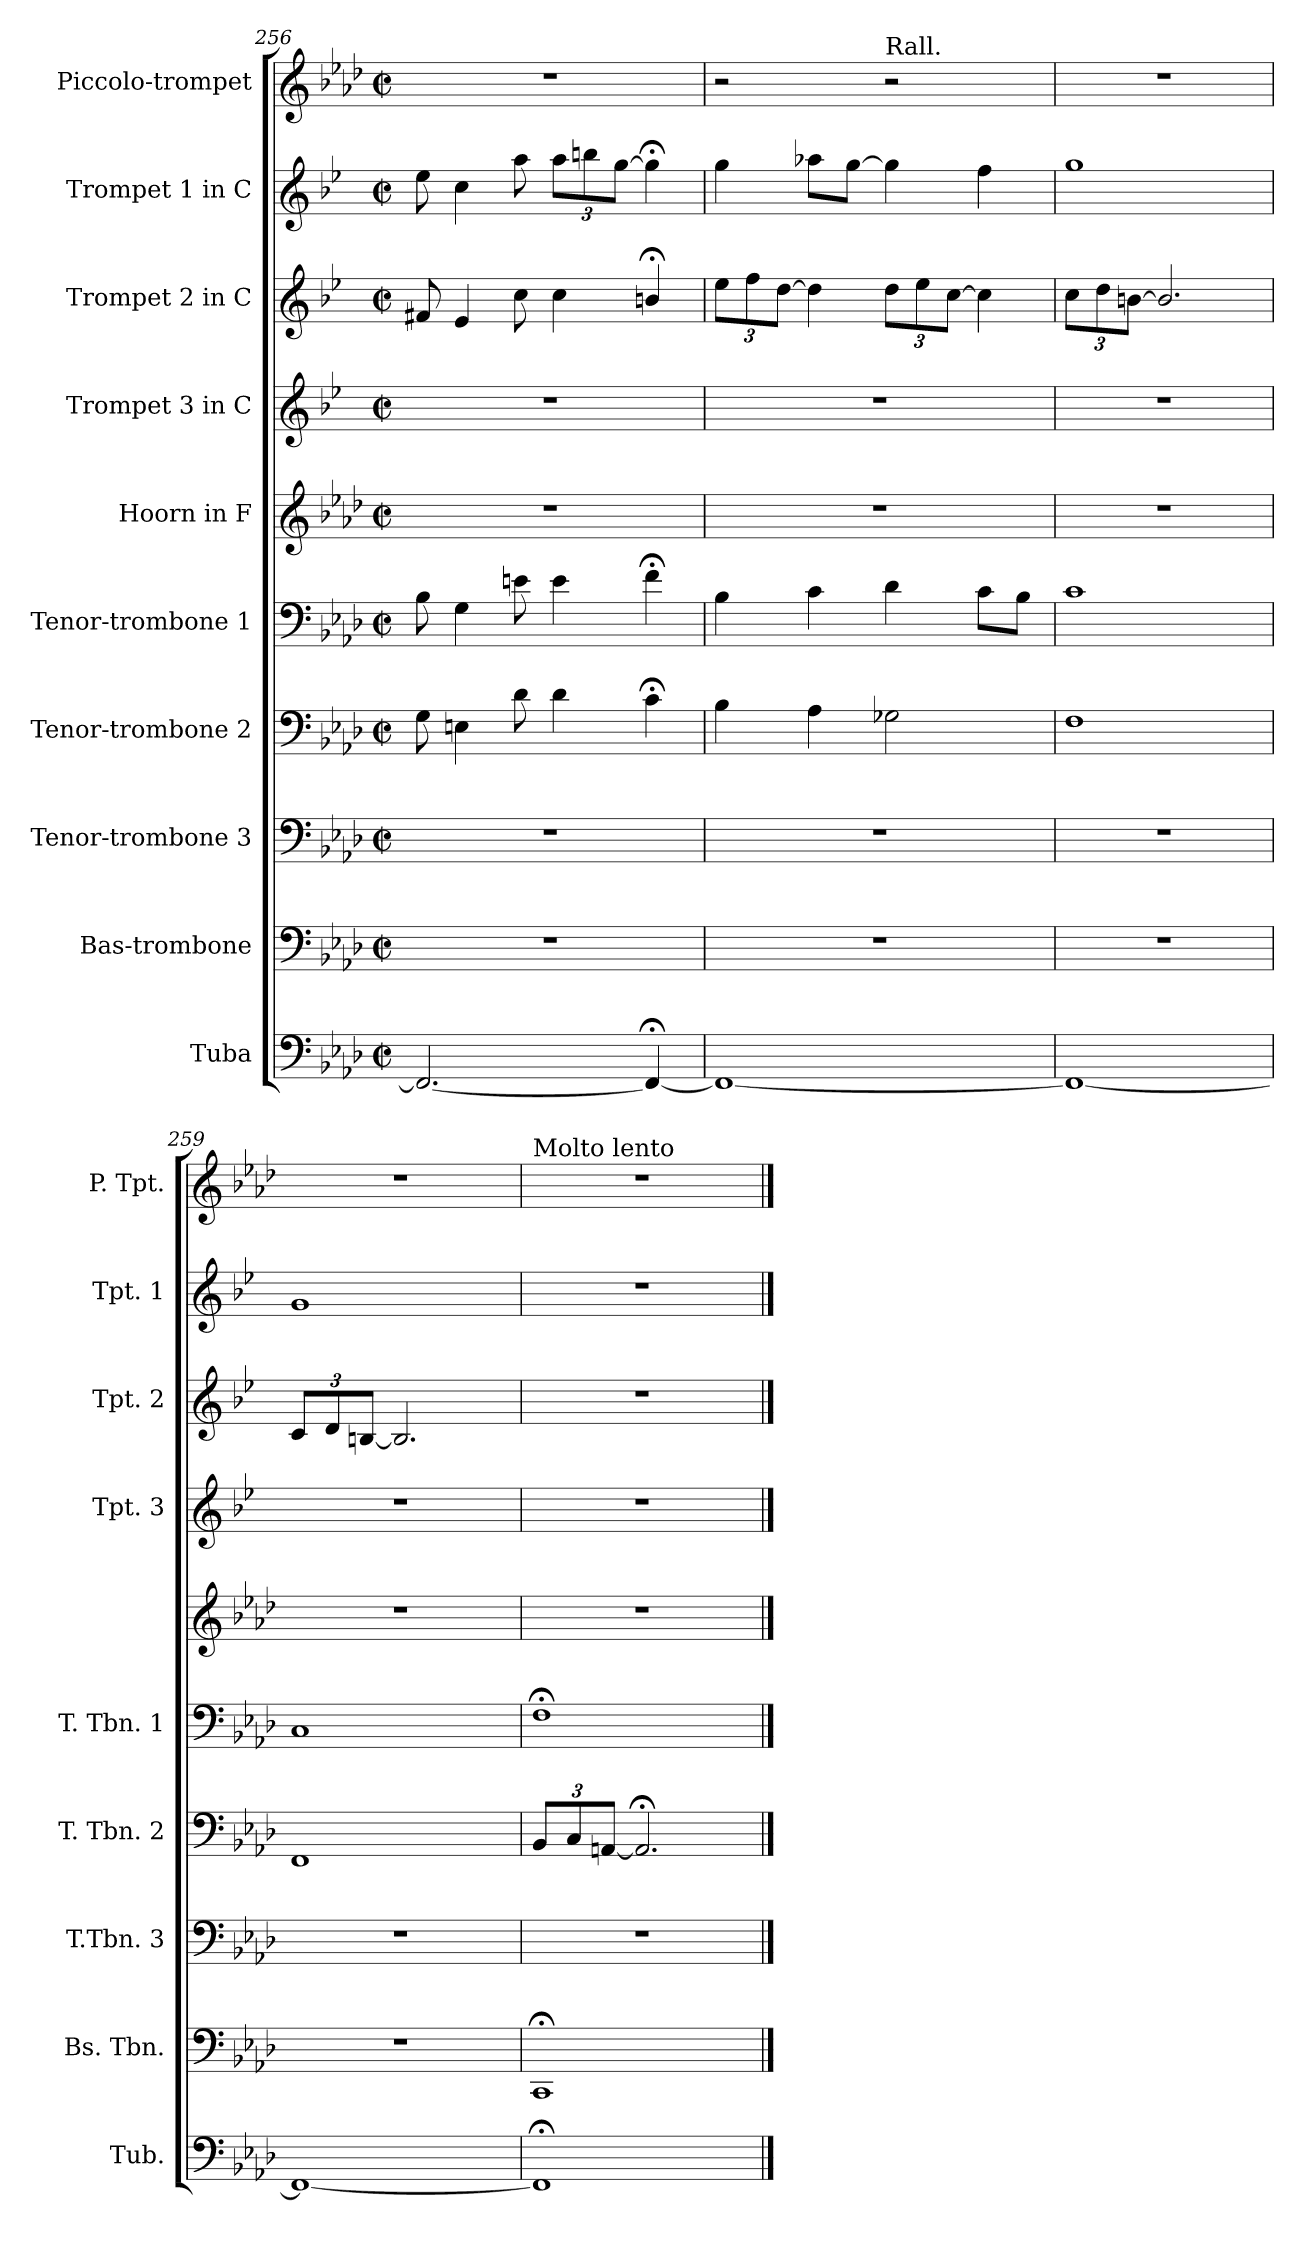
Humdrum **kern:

**kern	**kern	**kern	**kern	**kern	**kern	**kern	**kern	**kern	**kern
*part10	*part9	*part8	*part7	*part6	*part5	*part4	*part3	*part2	*part1
*staff10	*staff9	*staff8	*staff7	*staff6	*staff5	*staff4	*staff3	*staff2	*staff1
*I"Tuba	*I"Bas-trombone	*I"Tenor-trombone 3	*I"Tenor-trombone 2	*I"Tenor-trombone 1	*I"Hoorn in F	*I"Trompet 3 in C	*I"Trompet 2 in C	*I"Trompet 1 in C	*I"Piccolo-trompet
*I'Tub.	*I'Bs. Tbn.	*I'T.Tbn. 3	*I'T. Tbn. 2	*I'T. Tbn. 1	*	*I'Tpt. 3	*I'Tpt. 2	*I'Tpt. 1	*I'P. Tpt.
*clefF4	*clefF4	*clefF4	*clefF4	*clefF4	*clefG2	*clefG2	*clefG2	*clefG2	*clefG2
*	*	*	*	*	*ITrd4c7	*ITrd1c2	*ITrd1c2	*ITrd1c2	*ITrd-6c-10
*k[b-e-a-d-]	*k[b-e-a-d-]	*k[b-e-a-d-]	*k[b-e-a-d-]	*k[b-e-a-d-]	*k[b-e-a-d-g-]	*k[b-e-a-d-]	*k[b-e-a-d-]	*k[b-e-a-d-]	*k[b-e-a-d-g-c-]
*M2/2	*M2/2	*M2/2	*M2/2	*M2/2	*M2/2	*M2/2	*M2/2	*M2/2	*M2/2
*met(c|)	*met(c|)	*met(c|)	*met(c|)	*met(c|)	*met(c|)	*met(c|)	*met(c|)	*met(c|)	*met(c|)
=256	=256	=256	=256	=256	=256	=256	=256	=256	=256
2.FF/_	1r	1r	8G\	8B-\	1r	1r	8en/	8dd-\	1r
.	.	.	4En\	4G\	.	.	4d-/	4b-\	.
.	.	.	8d-\	8en\	.	.	8b-\	8gg\	.
*	*	*	*	*	*	*	*	*Xbrackettup	*
.	.	.	4d-\	4e\	.	.	4b-\	12gg\L	.
.	.	.	.	.	.	.	.	12aan\	.
.	.	.	.	.	.	.	.	[12ff\J	.
4FF;</_	.	.	4c;<\	4f;<\	.	.	4an;</	4ff;<\]	.
=257	=257	=257	=257	=257	=257	=257	=257	=257	=257
*	*	*	*	*	*	*	*Xbrackettup	*	*
1FF_	1r	1r	4B-\	4B-\	1r	1r	12dd-\L	4ff\	2r
.	.	.	.	.	.	.	12ee-\	.	.
.	.	.	.	.	.	.	[12cc\J	.	.
.	.	.	4A-\	4c\	.	.	4cc\]	8gg-X\L	.
.	.	.	.	.	.	.	.	[8ff\J	.
!	!	!	!	!	!	!	!	!	!LO:TX:t=Rall.
.	.	.	2G-X\	4d-\	.	.	12cc\L	4ff\]	2r
.	.	.	.	.	.	.	12dd-\	.	.
.	.	.	.	.	.	.	[12b-\J	.	.
.	.	.	.	8c\L	.	.	4b-\]	4ee-\	.
.	.	.	.	8B-\J	.	.	.	.	.
=258	=258	=258	=258	=258	=258	=258	=258	=258	=258
1FF_	1r	1r	1F	1c	1r	1r	12b-\L	1ff	1r
.	.	.	.	.	.	.	12cc\	.	.
.	.	.	.	.	.	.	[12an\J	.	.
.	.	.	.	.	.	.	2.a/]	.	.
=259	=259	=259	=259	=259	=259	=259	=259	=259	=259
1FF_	1r	1r	1FF	1C	1r	1r	12B-/L	1f	1r
.	.	.	.	.	.	.	12c/	.	.
.	.	.	.	.	.	.	[12An/J	.	.
.	.	.	.	.	.	.	2.A/]	.	.
!!LO:PB:g=z
=260	=260	=260	=260	=260	=260	=260	=260	=260	=260
*	*	*	*Xbrackettup	*	*	*	*	*	*
!	!	!	!	!	!	!	!	!	!LO:TX:t=Molto lento
1FF;<]	1CC;<	1r	12BB-/L	1F;<	1r	1r	1r	1r	1r
.	.	.	12C/	.	.	.	.	.	.
.	.	.	[12AAn/J	.	.	.	.	.	.
.	.	.	2.AA;</]	.	.	.	.	.	.
==	==	==	==	==	==	==	==	==	==
*-	*-	*-	*-	*-	*-	*-	*-	*-	*-
